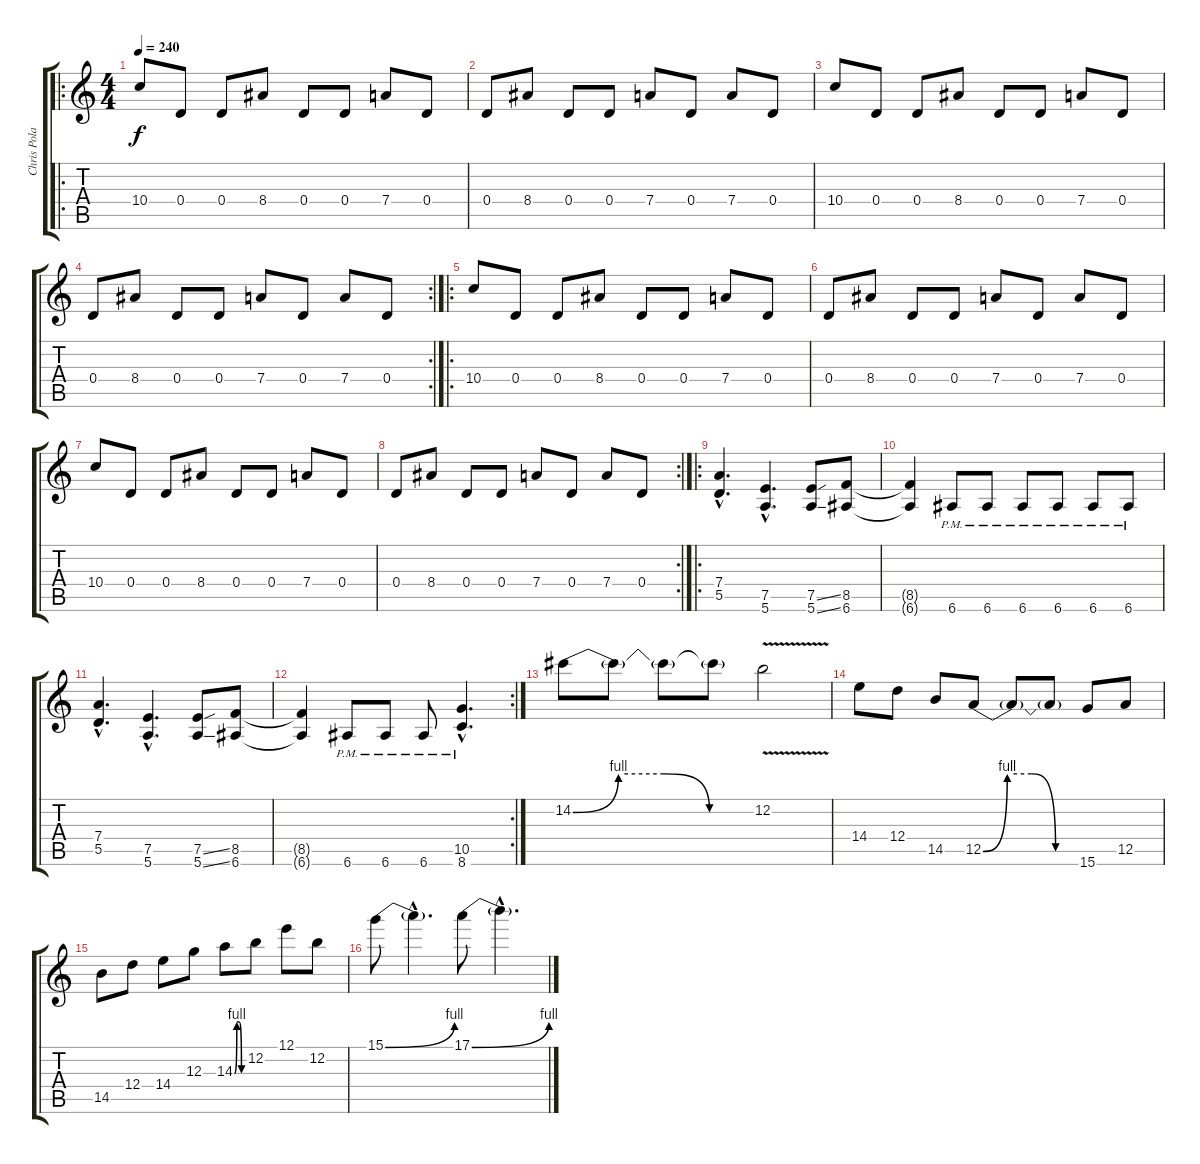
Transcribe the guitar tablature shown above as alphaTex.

\track ("Chris Poland" "Chris Pola") {instrument distortionguitar}
\staff {score tabs}
\tuning (E4 B3 G3 D3 A2 E2) {hide}
\ro
\ts (4 4)
\tempo 240
\clef g2
\ks c
10.4.8{dy f} 0.4.8 0.4.8 8.4.8 0.4.8 0.4.8 7.4.8 0.4.8 |
0.4.8 8.4.8 0.4.8 0.4.8 7.4.8 0.4.8 7.4.8 0.4.8 |
10.4.8 0.4.8 0.4.8 8.4.8 0.4.8 0.4.8 7.4.8 0.4.8 |
\rc 2
0.4.8 8.4.8 0.4.8 0.4.8 7.4.8 0.4.8 7.4.8 0.4.8 |
\ro
10.4.8 0.4.8 0.4.8 8.4.8 0.4.8 0.4.8 7.4.8 0.4.8 |
0.4.8 8.4.8 0.4.8 0.4.8 7.4.8 0.4.8 7.4.8 0.4.8 |
10.4.8 0.4.8 0.4.8 8.4.8 0.4.8 0.4.8 7.4.8 0.4.8 |
\rc 2
0.4.8 8.4.8 0.4.8 0.4.8 7.4.8 0.4.8 7.4.8 0.4.8 |
\ro
(7.4{hac} 5.5{hac}).4{d} (7.5{hac} 5.6{hac}).4{d} (7.5{ss} 5.6{ss}).8 (8.5 6.6).8 |
(8.5{t} 6.6{t}).4 6.6{pm}.8 6.6{pm}.8 6.6{pm}.8 6.6{pm}.8 6.6{pm}.8 6.6{pm}.8 |
(7.4{hac} 5.5{hac}).4{d} (7.5{hac} 5.6{hac}).4{d} (7.5{ss} 5.6{ss}).8 (8.5 6.6).8 |
\rc 2
(8.5{t} 6.6{t}).4 6.6{pm}.8 6.6{pm}.8 6.6{pm}.8 (10.5{hac} 8.6{hac pm}).4{d} |
14.2{be (custom 0 0 15 4 30 4 45 0 60 0)}.8 14.2{t}.8 14.2{t}.8 14.2{t}.8 12.2{v}.2 |
14.4.8 12.4.8 14.5.8 12.5{be (custom 0 0 15 4 30 4 45 0 60 0)}.8 12.5{t}.8 12.5{t}.8 15.6.8 12.5.8 |
14.5.8 12.4.8 14.4.8 12.3.8 14.3{be (custom 0 0 15 4 30 4 45 0 60 0)}.8 12.2.8 12.1.8 12.2.8 |
15.1{be (bend 0 0 60 4)}.8 15.1{hac t}.4{d} 17.1{be (bend 0 0 60 4)}.8 17.1{hac t}.4{d}
